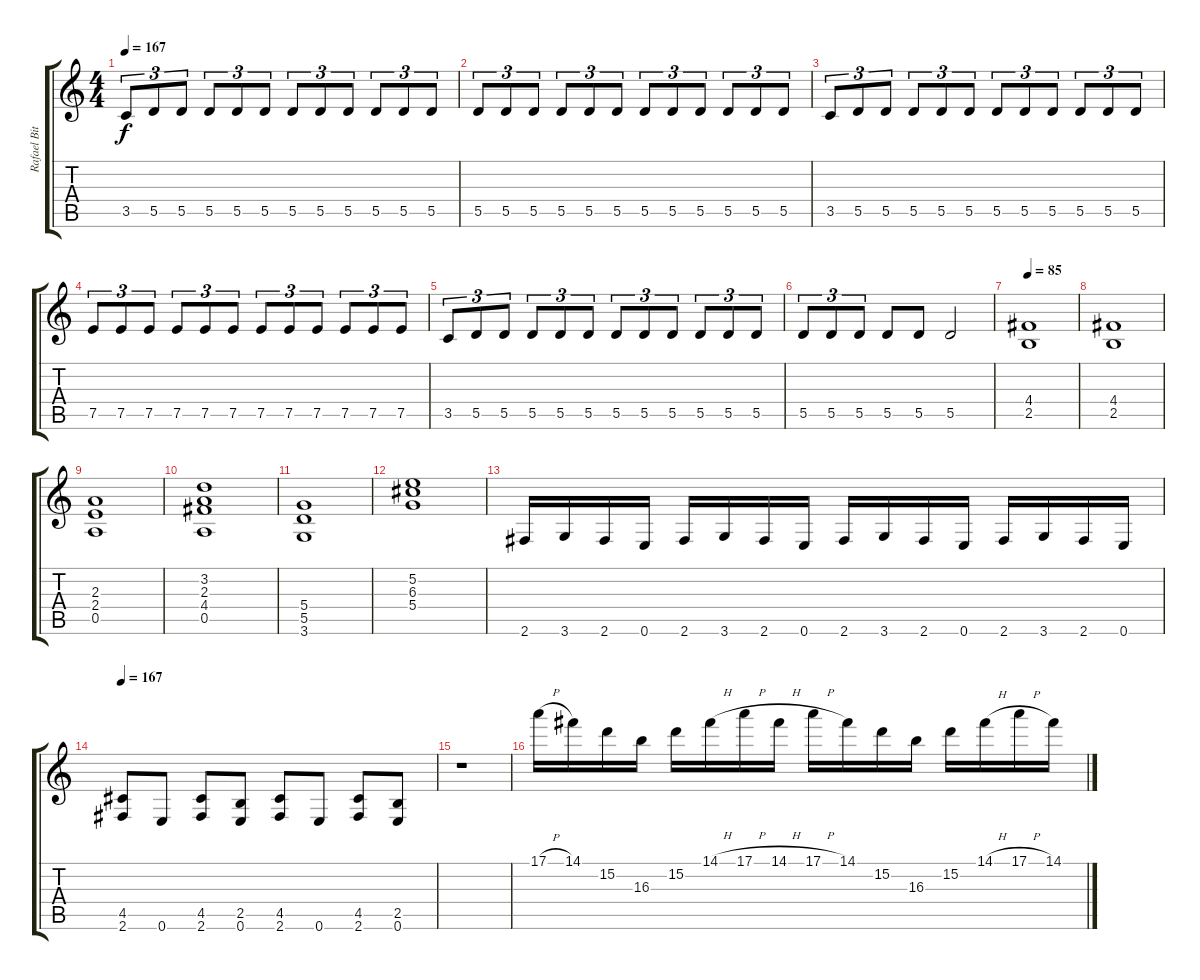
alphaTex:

\track ("Rafael Bittencourt" "Rafael Bit") {instrument distortionguitar}
\staff {score tabs}
\tuning (E4 B3 G3 D3 A2 E2) {hide}
\ts (4 4)
\tempo 167
\clef g2
\ks c
3.5.8{tu (3 2) dy f} 5.5.8{tu (3 2)} 5.5.8{tu (3 2)} 5.5.8{tu (3 2)} 5.5.8{tu (3 2)} 5.5.8{tu (3 2)} 5.5.8{tu (3 2)} 5.5.8{tu (3 2)} 5.5.8{tu (3 2)} 5.5.8{tu (3 2)} 5.5.8{tu (3 2)} 5.5.8{tu (3 2)} |
5.5.8{tu (3 2)} 5.5.8{tu (3 2)} 5.5.8{tu (3 2)} 5.5.8{tu (3 2)} 5.5.8{tu (3 2)} 5.5.8{tu (3 2)} 5.5.8{tu (3 2)} 5.5.8{tu (3 2)} 5.5.8{tu (3 2)} 5.5.8{tu (3 2)} 5.5.8{tu (3 2)} 5.5.8{tu (3 2)} |
3.5.8{tu (3 2)} 5.5.8{tu (3 2)} 5.5.8{tu (3 2)} 5.5.8{tu (3 2)} 5.5.8{tu (3 2)} 5.5.8{tu (3 2)} 5.5.8{tu (3 2)} 5.5.8{tu (3 2)} 5.5.8{tu (3 2)} 5.5.8{tu (3 2)} 5.5.8{tu (3 2)} 5.5.8{tu (3 2)} |
7.5.8{tu (3 2)} 7.5.8{tu (3 2)} 7.5.8{tu (3 2)} 7.5.8{tu (3 2)} 7.5.8{tu (3 2)} 7.5.8{tu (3 2)} 7.5.8{tu (3 2)} 7.5.8{tu (3 2)} 7.5.8{tu (3 2)} 7.5.8{tu (3 2)} 7.5.8{tu (3 2)} 7.5.8{tu (3 2)} |
3.5.8{tu (3 2)} 5.5.8{tu (3 2)} 5.5.8{tu (3 2)} 5.5.8{tu (3 2)} 5.5.8{tu (3 2)} 5.5.8{tu (3 2)} 5.5.8{tu (3 2)} 5.5.8{tu (3 2)} 5.5.8{tu (3 2)} 5.5.8{tu (3 2)} 5.5.8{tu (3 2)} 5.5.8{tu (3 2)} |
5.5.8{tu (3 2)} 5.5.8{tu (3 2)} 5.5.8{tu (3 2)} 5.5.8 5.5.8 5.5.2 |
\tempo 85
(4.4 2.5).1 |
(4.4 2.5).1 |
(2.3 2.4 0.5).1 |
(3.2 2.3 4.4 0.5).1 |
(5.4 5.5 3.6).1 |
(5.2 6.3 5.4).1 |
2.6.16 3.6.16 2.6.16 0.6.16 2.6.16 3.6.16 2.6.16 0.6.16 2.6.16 3.6.16 2.6.16 0.6.16 2.6.16 3.6.16 2.6.16 0.6.16 |
\tempo 167
(4.5 2.6).8 0.6.8 (4.5 2.6).8 (2.5 0.6).8 (4.5 2.6).8 0.6.8 (4.5 2.6).8 (2.5 0.6).8 |
r.1 |
17.1{h}.16 14.1.16 15.2.16 16.3.16 15.2.16 14.1{h}.16 17.1{h}.16 14.1{h}.16 17.1{h}.16 14.1.16 15.2.16 16.3.16 15.2.16 14.1{h}.16 17.1{h}.16 14.1{h}.16
